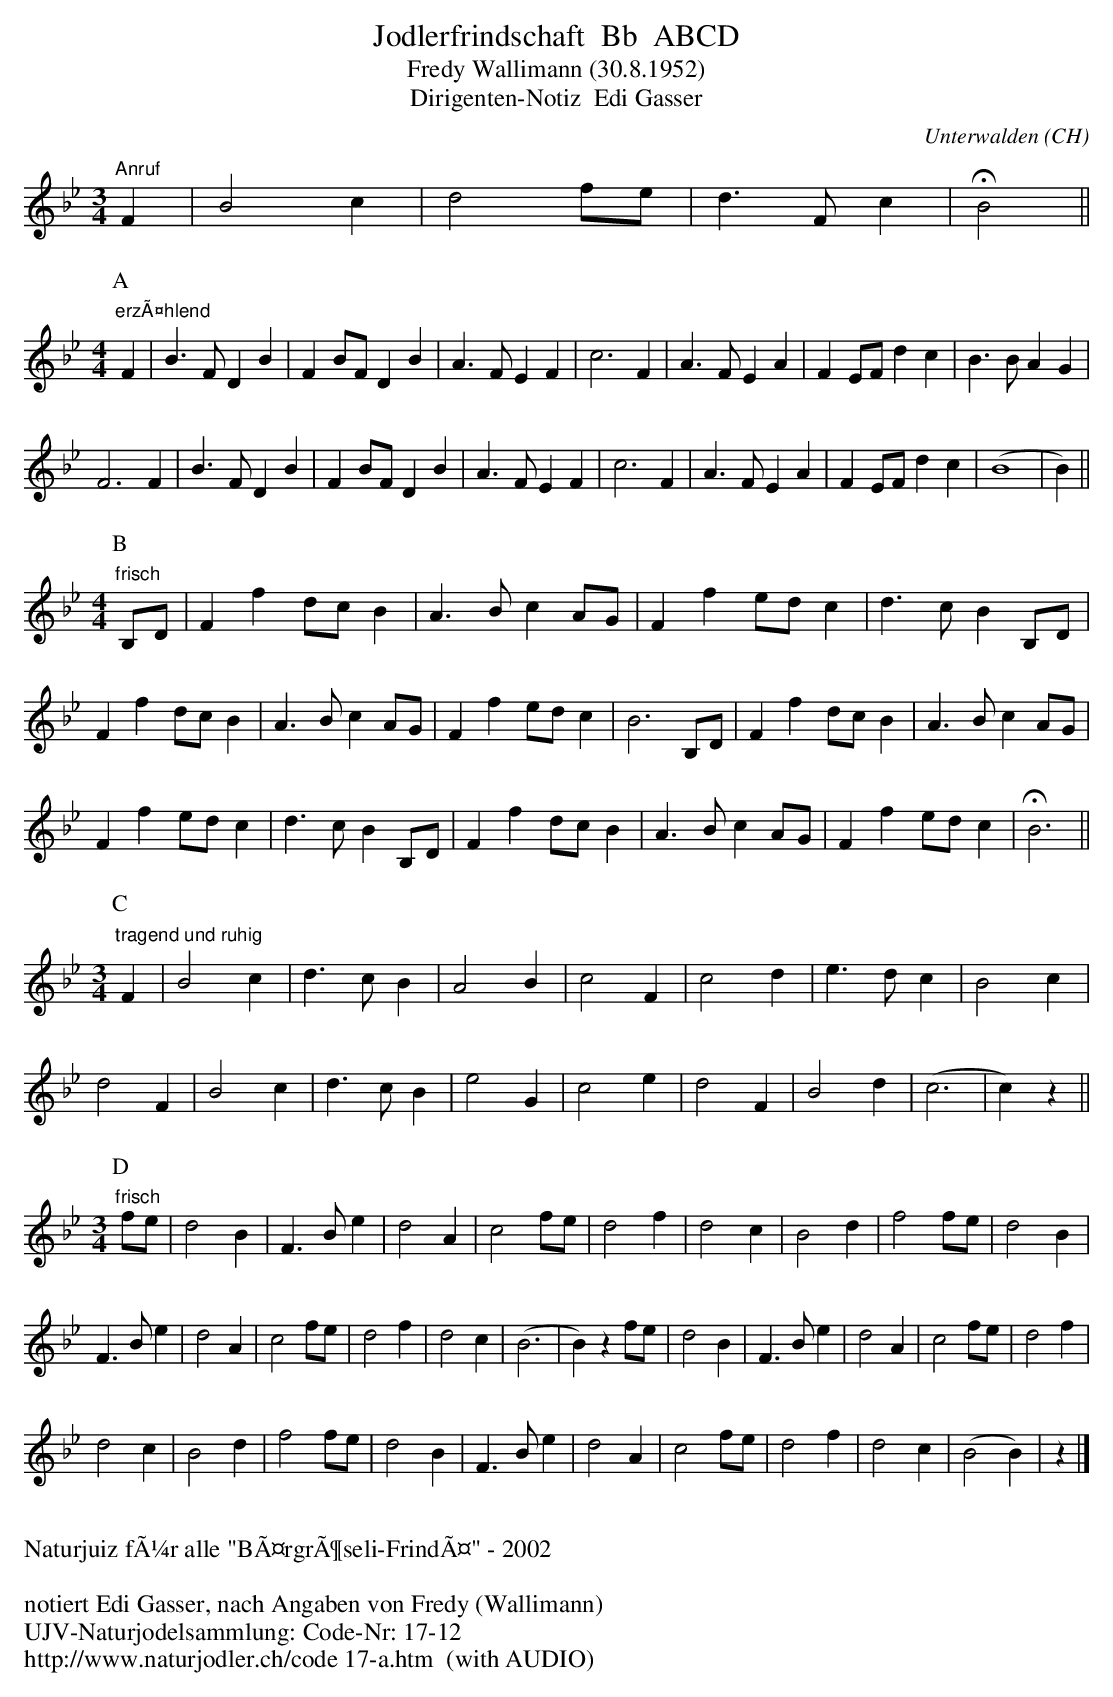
X:1
T:Jodlerfrindschaft  Bb  ABCD
T:Fredy Wallimann (30.8.1952)
T:Dirigenten-Notiz  Edi Gasser
C:Unterwalden (CH)
M:3/4
L:1/4
K:Bb
M:3/4
L:1/4
"Anruf" F|B2c | d2f/e/ | d>Fc | !fermata!B2 ||
M:4/4
[P:A] "erzÃ¤hlend" F| B>FDB | FB/F/DB | A>FEF | c3F | A>FEA | FE/F/dc | B>BAG |
F3F | B>FDB | FB/F/DB | A>FEF | c3F | A>FEA | FE/F/dc | (B4 | B) ||
M:4/4
[P:B] "frisch" B,/D/ | Ff d/c/B | A>BcA/G/ | Ff e/d/c | d>cBB,/D/ |
Ffd/c/B | A>BcA/G/ | Ffe/d/c | B3B,/D/ | Ffd/c/B | A>BcA/G/ |
Ffe/d/c | d>cBB,/D/ | Ff d/c/B | A>BcA/G/ | Ffe/d/c | !fermata!B3 ||
M:3/4
[P:C] "tragend und ruhig" F | B2c | d>cB | A2B | c2F | c2d | e>dc | B2c |
d2F | B2c | d>cB | e2G | c2e | d2F | B2d | (c3 | c)z ||
M:3/4
[P:D] "frisch" f/e/| d2B | F>Be | d2A | c2f/e/ | d2f | d2c | B2d | f2f/e/ | d2B |
F>Be | d2A | c2f/e/ | d2f | d2c | (B3 | B)zf/e/ | d2B | F>Be | d2A | c2f/e/ | d2f |
d2c | B2d | f2f/e/ | d2B | F>Be | d2A | c2f/e/ | d2f | d2c | (B2 B) | z |]
W:
W:Naturjuiz fÃ¼r alle "BÃ¤rgrÃ¶seli-FrindÃ¤" - 2002
W:
W:notiert Edi Gasser, nach Angaben von Fredy (Wallimann)
W:UJV-Naturjodelsammlung: Code-Nr: 17-12
W:http://www.naturjodler.ch/code 17-a.htm  (with AUDIO)
